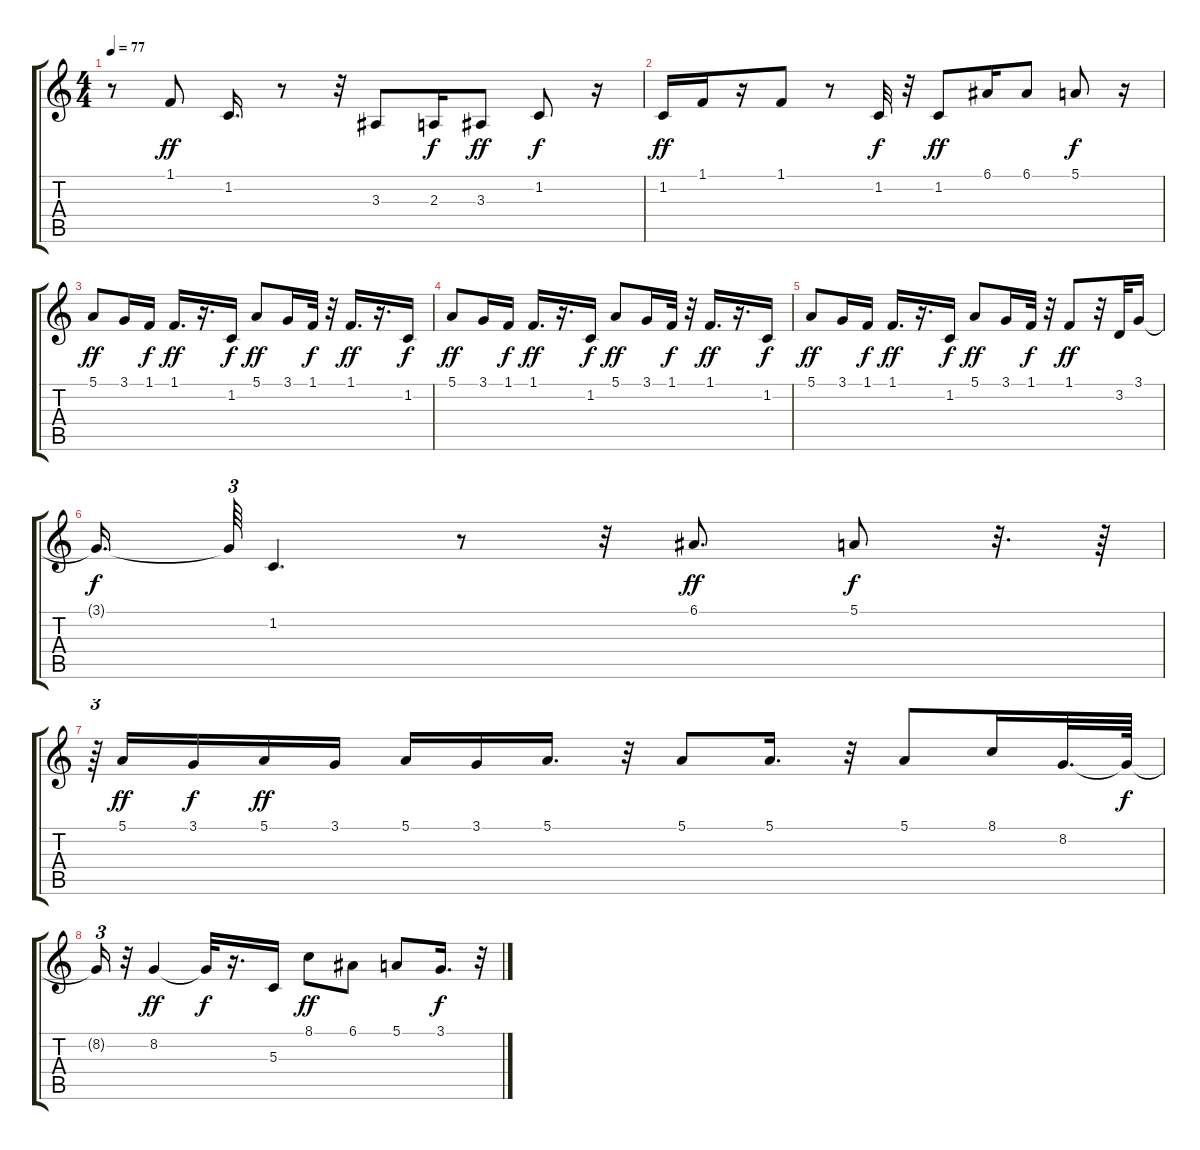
\track "" {instrument tenorsax}
\staff {score tabs}
\tuning (E4 B3 G3 D3 A2 E2) {hide}
\ts (4 4)
\tempo 77
\clef g2
\ks c
r.8{dy ff} 1.1.8 1.2.16{d} r.8 r.32 3.3.8 2.3.16{dy f} 3.3.8{dy ff} 1.2.8{dy f} r.16 |
1.2.16{dy ff} 1.1.16 r.16 1.1.8 r.8 1.2.32{dy f} r.32 1.2.8{dy ff} 6.1.16 6.1.8 5.1.8{dy f} r.16 |
5.1.8{dy ff} 3.1.16 1.1.16{dy f} 1.1.16{d dy ff} r.16{d} 1.2.16{dy f} 5.1.8{dy ff} 3.1.16 1.1.32{dy f} r.32 1.1.16{d dy ff} r.16{d} 1.2.16{dy f} |
5.1.8{dy ff} 3.1.16 1.1.16{dy f} 1.1.16{d dy ff} r.16{d} 1.2.16{dy f} 5.1.8{dy ff} 3.1.16 1.1.32{dy f} r.32 1.1.16{d dy ff} r.16{d} 1.2.16{dy f} |
5.1.8{dy ff} 3.1.16 1.1.16{dy f} 1.1.16{d dy ff} r.16{d} 1.2.16{dy f} 5.1.8{dy ff} 3.1.16 1.1.32{dy f} r.32 1.1.8{dy ff} r.32 3.2.32 3.1.16 |
3.1{t}.16{d dy f} 3.1{t}.64{tu (3 2)} 1.2.4{d} r.8 r.32 6.1.8{d dy ff} 5.1.8{dy f} r.32{d} r.64 |
r.64{tu (3 2)} 5.1.16{dy ff} 3.1.16{dy f} 5.1.16{dy ff} 3.1.16 5.1.16 3.1.16 5.1.16{d} r.32 5.1.8 5.1.16{d} r.32 5.1.8 8.1.16 8.2.32{d} 8.2{t}.64{dy f} |
8.2{t}.16{tu (3 2)} r.32 8.2.4{dy ff} 8.2{t}.32{dy f} r.16{d} 5.3.16 8.1.8{dy ff} 6.1.8 5.1.8 3.1.16{d dy f} r.32{tu (3 2)}
